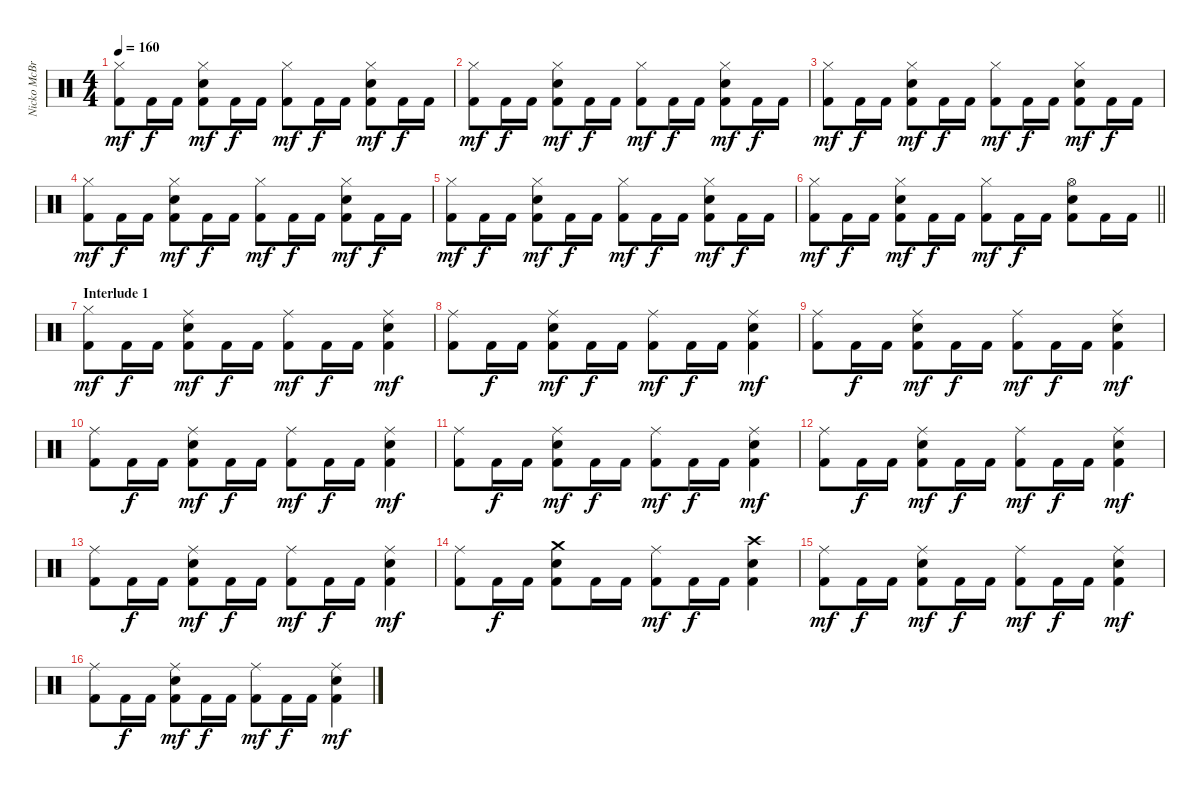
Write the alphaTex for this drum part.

\track ("Nicko McBrain" "Nicko McBr") {instrument percussion}
\staff {score}
\articulation defaults
\ts (4 4)
\tempo 160
\clef neutral
\ks c
("Hi-Hat (closed)" "Kick (hit) 2").8{dy mf} "Kick (hit) 2".16{dy f} "Kick (hit) 2".16 ("Hi-Hat (closed)" "Kick (hit) 2" "Electric Snare (hit)").8{dy mf} "Kick (hit) 2".16{dy f} "Kick (hit) 2".16 ("Hi-Hat (closed)" "Kick (hit) 2").8{dy mf} "Kick (hit) 2".16{dy f} "Kick (hit) 2".16 ("Hi-Hat (closed)" "Kick (hit) 2" "Electric Snare (hit)").8{dy mf} "Kick (hit) 2".16{dy f} "Kick (hit) 2".16 |
("Hi-Hat (closed)" "Kick (hit) 2").8{dy mf} "Kick (hit) 2".16{dy f} "Kick (hit) 2".16 ("Hi-Hat (closed)" "Kick (hit) 2" "Electric Snare (hit)").8{dy mf} "Kick (hit) 2".16{dy f} "Kick (hit) 2".16 ("Hi-Hat (closed)" "Kick (hit) 2").8{dy mf} "Kick (hit) 2".16{dy f} "Kick (hit) 2".16 ("Hi-Hat (closed)" "Kick (hit) 2" "Electric Snare (hit)").8{dy mf} "Kick (hit) 2".16{dy f} "Kick (hit) 2".16 |
("Hi-Hat (closed)" "Kick (hit) 2").8{dy mf} "Kick (hit) 2".16{dy f} "Kick (hit) 2".16 ("Hi-Hat (closed)" "Kick (hit) 2" "Electric Snare (hit)").8{dy mf} "Kick (hit) 2".16{dy f} "Kick (hit) 2".16 ("Hi-Hat (closed)" "Kick (hit) 2").8{dy mf} "Kick (hit) 2".16{dy f} "Kick (hit) 2".16 ("Hi-Hat (closed)" "Kick (hit) 2" "Electric Snare (hit)").8{dy mf} "Kick (hit) 2".16{dy f} "Kick (hit) 2".16 |
("Hi-Hat (closed)" "Kick (hit) 2").8{dy mf} "Kick (hit) 2".16{dy f} "Kick (hit) 2".16 ("Hi-Hat (closed)" "Kick (hit) 2" "Electric Snare (hit)").8{dy mf} "Kick (hit) 2".16{dy f} "Kick (hit) 2".16 ("Hi-Hat (closed)" "Kick (hit) 2").8{dy mf} "Kick (hit) 2".16{dy f} "Kick (hit) 2".16 ("Hi-Hat (closed)" "Kick (hit) 2" "Electric Snare (hit)").8{dy mf} "Kick (hit) 2".16{dy f} "Kick (hit) 2".16 |
("Hi-Hat (closed)" "Kick (hit) 2").8{dy mf} "Kick (hit) 2".16{dy f} "Kick (hit) 2".16 ("Hi-Hat (closed)" "Kick (hit) 2" "Electric Snare (hit)").8{dy mf} "Kick (hit) 2".16{dy f} "Kick (hit) 2".16 ("Hi-Hat (closed)" "Kick (hit) 2").8{dy mf} "Kick (hit) 2".16{dy f} "Kick (hit) 2".16 ("Hi-Hat (closed)" "Kick (hit) 2" "Electric Snare (hit)").8{dy mf} "Kick (hit) 2".16{dy f} "Kick (hit) 2".16 |
\barLineRight lightlight
("Hi-Hat (closed)" "Kick (hit) 2").8{dy mf} "Kick (hit) 2".16{dy f} "Kick (hit) 2".16 ("Hi-Hat (closed)" "Kick (hit) 2" "Electric Snare (hit)").8{dy mf} "Kick (hit) 2".16{dy f} "Kick (hit) 2".16 ("Hi-Hat (closed)" "Kick (hit) 2").8{dy mf} "Kick (hit) 2".16{dy f} "Kick (hit) 2".16 ("Hi-Hat (open)" "Kick (hit) 2" "Electric Snare (hit)").8 "Kick (hit) 2".16 "Kick (hit) 2".16 |
\section ("" "Interlude 1")
("Hi-Hat (closed)" "Kick (hit) 2").8{dy mf} "Kick (hit) 2".16{dy f} "Kick (hit) 2".16 ("Ride (middle)" "Kick (hit) 2" "Electric Snare (hit)").8{dy mf} "Kick (hit) 2".16{dy f} "Kick (hit) 2".16 ("Ride (middle)" "Kick (hit) 2").8{dy mf} "Kick (hit) 2".16{dy f} "Kick (hit) 2".16 ("Ride (middle)" "Kick (hit) 2" "Electric Snare (hit)").4{dy mf} |
("Ride (middle)" "Kick (hit) 2").8 "Kick (hit) 2".16{dy f} "Kick (hit) 2".16 ("Ride (middle)" "Kick (hit) 2" "Electric Snare (hit)").8{dy mf} "Kick (hit) 2".16{dy f} "Kick (hit) 2".16 ("Ride (middle)" "Kick (hit) 2").8{dy mf} "Kick (hit) 2".16{dy f} "Kick (hit) 2".16 ("Ride (middle)" "Kick (hit) 2" "Electric Snare (hit)").4{dy mf} |
("Ride (middle)" "Kick (hit) 2").8 "Kick (hit) 2".16{dy f} "Kick (hit) 2".16 ("Ride (middle)" "Kick (hit) 2" "Electric Snare (hit)").8{dy mf} "Kick (hit) 2".16{dy f} "Kick (hit) 2".16 ("Ride (middle)" "Kick (hit) 2").8{dy mf} "Kick (hit) 2".16{dy f} "Kick (hit) 2".16 ("Ride (middle)" "Kick (hit) 2" "Electric Snare (hit)").4{dy mf} |
("Ride (middle)" "Kick (hit) 2").8 "Kick (hit) 2".16{dy f} "Kick (hit) 2".16 ("Ride (middle)" "Kick (hit) 2" "Electric Snare (hit)").8{dy mf} "Kick (hit) 2".16{dy f} "Kick (hit) 2".16 ("Ride (middle)" "Kick (hit) 2").8{dy mf} "Kick (hit) 2".16{dy f} "Kick (hit) 2".16 ("Ride (middle)" "Kick (hit) 2" "Electric Snare (hit)").4{dy mf} |
("Ride (middle)" "Kick (hit) 2").8 "Kick (hit) 2".16{dy f} "Kick (hit) 2".16 ("Ride (middle)" "Kick (hit) 2" "Electric Snare (hit)").8{dy mf} "Kick (hit) 2".16{dy f} "Kick (hit) 2".16 ("Ride (middle)" "Kick (hit) 2").8{dy mf} "Kick (hit) 2".16{dy f} "Kick (hit) 2".16 ("Ride (middle)" "Kick (hit) 2" "Electric Snare (hit)").4{dy mf} |
("Ride (middle)" "Kick (hit) 2").8 "Kick (hit) 2".16{dy f} "Kick (hit) 2".16 ("Ride (middle)" "Kick (hit) 2" "Electric Snare (hit)").8{dy mf} "Kick (hit) 2".16{dy f} "Kick (hit) 2".16 ("Ride (middle)" "Kick (hit) 2").8{dy mf} "Kick (hit) 2".16{dy f} "Kick (hit) 2".16 ("Ride (middle)" "Kick (hit) 2" "Electric Snare (hit)").4{dy mf} |
("Ride (middle)" "Kick (hit) 2").8 "Kick (hit) 2".16{dy f} "Kick (hit) 2".16 ("Ride (middle)" "Kick (hit) 2" "Electric Snare (hit)").8{dy mf} "Kick (hit) 2".16{dy f} "Kick (hit) 2".16 ("Ride (middle)" "Kick (hit) 2").8{dy mf} "Kick (hit) 2".16{dy f} "Kick (hit) 2".16 ("Ride (middle)" "Kick (hit) 2" "Electric Snare (hit)").4{dy mf} |
("Ride (middle)" "Kick (hit) 2").8 "Kick (hit) 2".16{dy f} "Kick (hit) 2".16 ("Crash medium (hit)" "Kick (hit) 2" "Electric Snare (hit)").8 "Kick (hit) 2".16 "Kick (hit) 2".16 ("Ride (middle)" "Kick (hit) 2").8{dy mf} "Kick (hit) 2".16{dy f} "Kick (hit) 2".16 ("Crash high (hit)" "Kick (hit) 2" "Electric Snare (hit)").4 |
("Ride (middle)" "Kick (hit) 2").8{dy mf} "Kick (hit) 2".16{dy f} "Kick (hit) 2".16 ("Ride (middle)" "Kick (hit) 2" "Electric Snare (hit)").8{dy mf} "Kick (hit) 2".16{dy f} "Kick (hit) 2".16 ("Ride (middle)" "Kick (hit) 2").8{dy mf} "Kick (hit) 2".16{dy f} "Kick (hit) 2".16 ("Ride (middle)" "Kick (hit) 2" "Electric Snare (hit)").4{dy mf} |
("Ride (middle)" "Kick (hit) 2").8 "Kick (hit) 2".16{dy f} "Kick (hit) 2".16 ("Ride (middle)" "Kick (hit) 2" "Electric Snare (hit)").8{dy mf} "Kick (hit) 2".16{dy f} "Kick (hit) 2".16 ("Ride (middle)" "Kick (hit) 2").8{dy mf} "Kick (hit) 2".16{dy f} "Kick (hit) 2".16 ("Ride (middle)" "Kick (hit) 2" "Electric Snare (hit)").4{dy mf}
